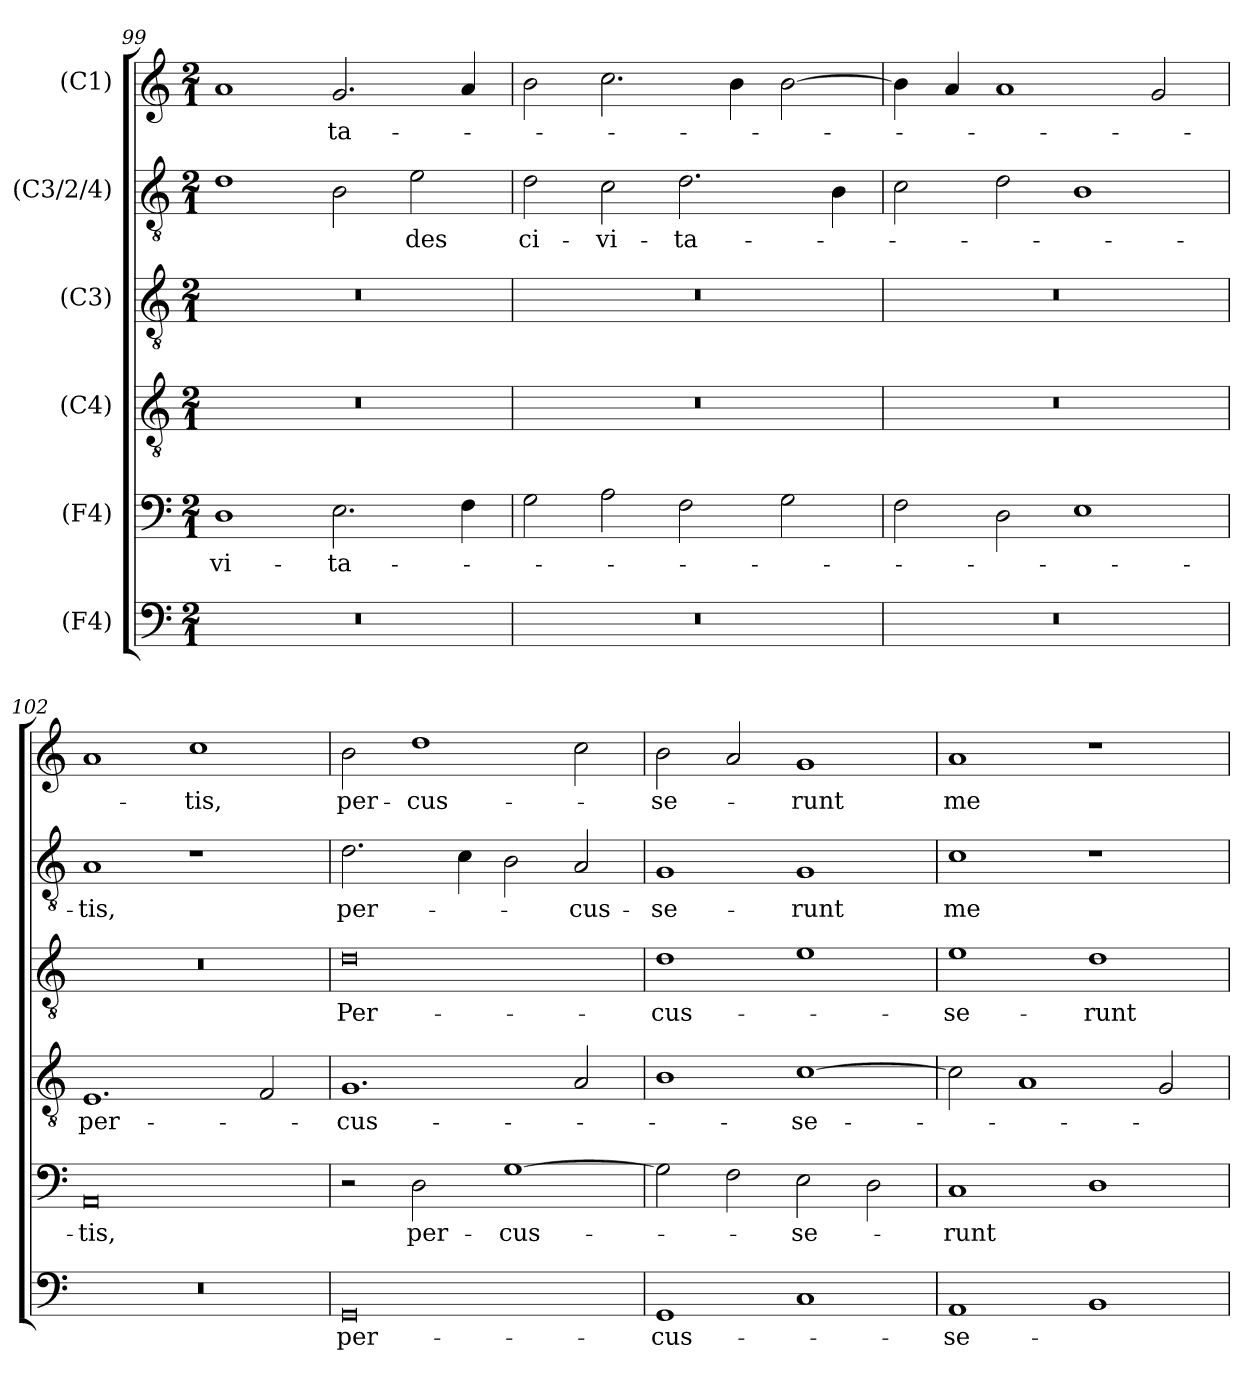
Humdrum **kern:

**kern	**text	**kern	**text	**kern	**text	**kern	**text	**kern	**text	**kern	**text
*part6	*part6	*part5	*part5	*part4	*part4	*part3	*part3	*part2	*part2	*part1	*part1
*staff6	*staff6	*staff5	*staff5	*staff4	*staff4	*staff3	*staff3	*staff2	*staff2	*staff1	*staff1
*I"(F4)	*	*I"(F4)	*	*I"(C4)	*	*I"(C3)	*	*I"(C3/2/4)	*	*I"(C1)	*
!!LO:PB:g=z
*clefF4	*	*clefF4	*	*clefGv2	*	*clefGv2	*	*clefGv2	*	*clefG2	*
*	*	*	*	*	*	*ITrd7c12	*	*	*	*	*
*k[]	*	*k[]	*	*k[]	*	*k[]	*	*k[]	*	*k[]	*
*C:	*	*C:	*	*C:	*	*C:	*	*C:	*	*C:	*
*M2/1	*	*M2/1	*	*M2/1	*	*M2/1	*	*M2/1	*	*M2/1	*
=99	=99	=99	=99	=99	=99	=99	=99	=99	=99	=99	=99
!LO:N:vis=1	!	!	!	!	!	!	!	!	!	!	!
!	!	!	!LO:LY:b:color=#000000	!LO:N:vis=1	!	!LO:N:vis=1	!	!	!	!	!
0r	.	1Di	-vi-	0r	.	0r	.	1di	.	1ai	.
!	!	!	!LO:LY:b:color=#000000	!	!	!	!	!	!	!	!
!	!	!	!	!	!	!	!	!	!	!	!LO:LY:b:color=#000000
.	.	2.Ei\	-ta-	.	.	.	.	2Bi\	.	2.gi/	-ta-
!	!	!	!	!	!	!	!	!	!LO:LY:b:color=#000000	!	!
.	.	.	.	.	.	.	.	2ei\	-des	.	.
.	.	4Fi\	.	.	.	.	.	.	.	4ai/	.
=100	=100	=100	=100	=100	=100	=100	=100	=100	=100	=100	=100
!LO:N:vis=1	!	!	!	!LO:N:vis=1	!	!LO:N:vis=1	!	!	!	!	!
!	!	!	!	!	!	!	!	!	!LO:LY:b:color=#000000	!	!
0r	.	2Gi\	.	0r	.	0r	.	2di\	ci-	2bi\	.
!	!	!	!	!	!	!	!	!	!LO:LY:b:color=#000000	!	!
.	.	2Ai\	.	.	.	.	.	2ci\	-vi-	2.cci\	.
!	!	!	!	!	!	!	!	!	!LO:LY:b:color=#000000	!	!
.	.	2Fi\	.	.	.	.	.	2.di\	-ta-	.	.
.	.	.	.	.	.	.	.	.	.	4bi\	.
.	.	2Gi\	.	.	.	.	.	.	.	[2bi\	.
.	.	.	.	.	.	.	.	4Bi\	.	.	.
=101	=101	=101	=101	=101	=101	=101	=101	=101	=101	=101	=101
!LO:N:vis=1	!	!	!	!LO:N:vis=1	!	!LO:N:vis=1	!	!	!	!	!
0r	.	2Fi\	.	0r	.	0r	.	2ci\	.	4bi\]	.
.	.	.	.	.	.	.	.	.	.	4ai/	.
.	.	2Di\	.	.	.	.	.	2di\	.	1ai	.
.	.	1Ei	.	.	.	.	.	1Bi	.	.	.
.	.	.	.	.	.	.	.	.	.	2gi/	.
=102	=102	=102	=102	=102	=102	=102	=102	=102	=102	=102	=102
!LO:N:vis=1	!	!	!	!	!	!	!	!	!	!	!
!	!	!	!LO:LY:b:color=#000000	!	!	!	!	!	!	!	!
!	!	!	!	!	!LO:LY:b:color=#000000	!LO:N:vis=1	!	!	!	!	!
!	!	!	!	!	!	!	!	!	!LO:LY:b:color=#000000	!	!
0r	.	0AAi	-tis,	1.Ei	per-	0r	.	1Ai	-tis,	1ai	.
!	!	!	!	!	!	!	!	!	!	!	!LO:LY:b:color=#000000
.	.	.	.	.	.	.	.	1r	.	1cci	-tis,
.	.	.	.	2Fi/	.	.	.	.	.	.	.
=103	=103	=103	=103	=103	=103	=103	=103	=103	=103	=103	=103
!	!LO:LY:b:color=#000000	!	!	!	!	!	!	!	!	!	!
!	!	!	!	!	!LO:LY:b:color=#000000	!	!	!	!	!	!
!	!	!	!	!	!	!	!LO:LY:b:color=#000000	!	!	!	!
!	!	!	!	!	!	!	!	!	!LO:LY:b:color=#000000	!	!
!	!	!	!	!	!	!	!	!	!	!	!LO:LY:b:color=#000000
0GGi	per-	2r	.	1.Gi	-cus-	0Di	Per-	2.di\	per-	2bi\	per-
!	!	!	!LO:LY:b:color=#000000	!	!	!	!	!	!	!	!
!	!	!	!	!	!	!	!	!	!	!	!LO:LY:b:color=#000000
.	.	2Di\	per-	.	.	.	.	.	.	1ddi	-cus-
.	.	.	.	.	.	.	.	4ci\	.	.	.
!	!	!	!LO:LY:b:color=#000000	!	!	!	!	!	!	!	!
.	.	[1Gi	-cus-	.	.	.	.	2Bi\	.	.	.
!	!	!	!	!	!	!	!	!	!LO:LY:b:color=#000000	!	!
.	.	.	.	2Ai/	.	.	.	2Ai/	-cus-	2cci\	.
!!LO:LB:g=z
=104	=104	=104	=104	=104	=104	=104	=104	=104	=104	=104	=104
!	!LO:LY:b:color=#000000	!	!	!	!	!	!	!	!	!	!
!	!	!	!	!	!	!	!LO:LY:b:color=#000000	!	!	!	!
!	!	!	!	!	!	!	!	!	!LO:LY:b:color=#000000	!	!
!	!	!	!	!	!	!	!	!	!	!	!LO:LY:b:color=#000000
1GGi	-cus-	2Gi\]	.	1Bi	.	1Di	-cus-	1Gi	-se-	2bi\	-se-
.	.	2Fi\	.	.	.	.	.	.	.	2ai/	.
!	!	!	!LO:LY:b:color=#000000	!	!	!	!	!	!	!	!
!	!	!	!	!	!LO:LY:b:color=#000000	!	!	!	!	!	!
!	!	!	!	!	!	!	!	!	!LO:LY:b:color=#000000	!	!
!	!	!	!	!	!	!	!	!	!	!	!LO:LY:b:color=#000000
1Ci	.	2Ei\	-se-	[1ci	-se-	1Ei	.	1Gi	-runt	1gi	-runt
.	.	2Di\	.	.	.	.	.	.	.	.	.
=105	=105	=105	=105	=105	=105	=105	=105	=105	=105	=105	=105
!	!LO:LY:b:color=#000000	!	!	!	!	!	!	!	!	!	!
!	!	!	!LO:LY:b:color=#000000	!	!	!	!	!	!	!	!
!	!	!	!	!	!	!	!LO:LY:b:color=#000000	!	!	!	!
!	!	!	!	!	!	!	!	!	!LO:LY:b:color=#000000	!	!
!	!	!	!	!	!	!	!	!	!	!	!LO:LY:b:color=#000000
1AAi	-se-	1Ci	-runt	2ci\]	.	1Ei	-se-	1ci	me	1ai	me
.	.	.	.	1Ai	.	.	.	.	.	.	.
!	!	!	!	!	!	!	!LO:LY:b:color=#000000	!	!	!	!
1BBi	.	1Di	.	.	.	1Di	-runt	1r	.	1r	.
.	.	.	.	2Gi/	.	.	.	.	.	.	.
=	=	=	=	=	=	=	=	=	=	=	=
*-	*-	*-	*-	*-	*-	*-	*-	*-	*-	*-	*-
